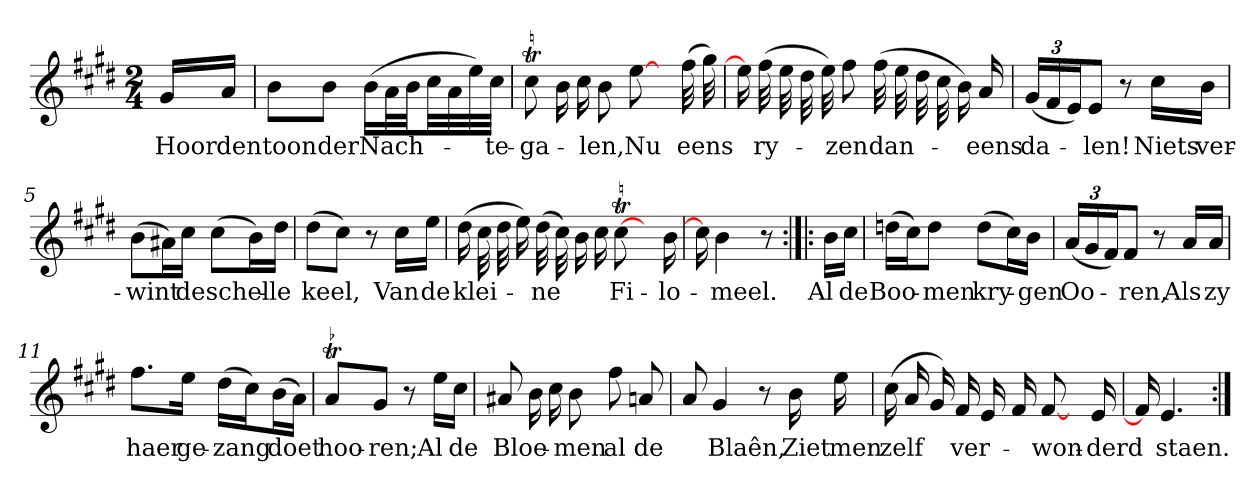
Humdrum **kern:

**kern	**text
*part1	*part1
*staff1	*staff1
*clefG2	*
*k[f#c#g#d#]	*
*E:	*
*M2/4	*
*MM120	*
=	=
16g#/LL	Hoor
16a/JJ	den
=1	=1
8b\L	toon
8b\J	der
(16b\LL	Nach-
32a\L	.
32b\JJ	.
32cc#\LL	.
32a\	.
32ee\)	.
32cc#\JJJ	-te-
=2	=2
8cc#t	-ga-
16b	.
16cc#	.
8b	-len,
[8ee	Nu
16ryy	.
(32ff#	eens
32gg#)	.
=3	=3
16ee]	.
(32ff#	ry-
32ee	.
32dd#	.
32ee)	.
8ff#	-zen
(32ff#	dan-
32ee	.
32dd#	.
32cc#	.
16b)	.
16a	-eens
=4	=4
(24g#/LL	da-
24f#/	.
24e/J)	.
8e/J	-len!
8r	.
16cc#\LL	Niets
16b\JJ	ver-
=5	=5
(8b\L	-wint
16a#X\L)	.
16cc#\JJ	de
(8cc#\L	schel-
16b\L)	.
16dd#\JJ	-le
=6	=6
(8dd#\L	keel,
8cc#\J)	.
8r	.
16cc#\LL	Van
16ee\JJ	de
=7	=7
(16dd#	klei-
32cc#	.
32dd#	.
16ee)	.
(32dd#	-ne
32cc#)	.
16b	.
16cc#	.
[8cc#t	Fi-
16ryy	.
16b	-lo-
=8	=8
16cc#]	.
4b	-meel.
8r	.
=:|!|:	=:|!|:
16b\LL	Al
16cc#\JJ	de
=9	=9
(16ddn\LL	Boo-
16cc#\J)	.
8dd\J	-men
(8dd\L	kry-
16cc#\L)	.
16b\JJ	-gen
=10	=10
(24a/LL	Oo-
24g#/	.
24f#/J)	.
8f#/J	-ren,
8r	.
16a/LL	Als
16a/JJ	zy
=11	=11
8.ff#\L	haer
16ee\Jk	ge-
(16dd#\LL	-zang
16cc#\J)	.
(16b\L	doet
16a\JJ)	.
=12	=12
!LO:TR:acc=-	!
8at/L	hoo-
8g#/J	-ren;
8r	.
16ee\LL	Al
16cc#\JJ	de
=13	=13
8a#X	Bloe-
16b	.
16cc#	.
8b	-men
8ff#	al
8an	de
=14	=14
8a	.
4g#	Blaên,
8r	.
16b	Ziet
16ee	men
=15	=15
(16cc#	zelf
16a	.
16g#)	.
16f#	ver-
16e	.
16f#	.
[8f#	-won-
16ryy	.
16e	-derd
=16	=16
16f#]	.
4.e	staen.
=:|!	=:|!
*-	*-
